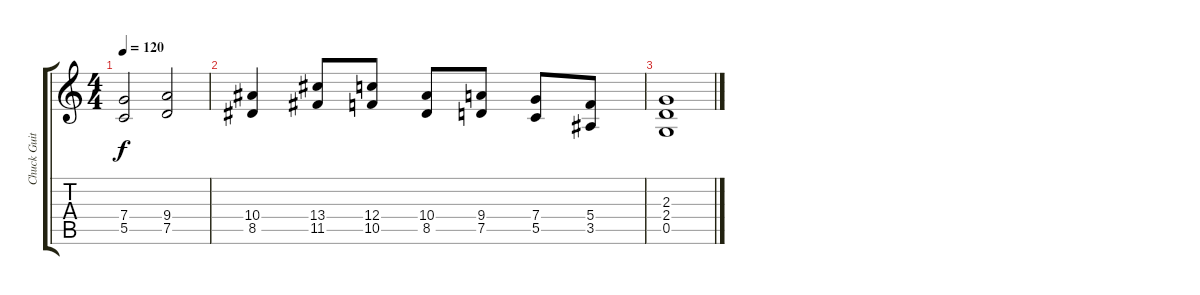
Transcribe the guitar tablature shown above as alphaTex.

\track ("Chuck Guitar 2" "Chuck Guit") {instrument distortionguitar}
\staff {score tabs}
\tuning (D4 A3 F3 C3 G2 D2) {hide}
\ts (4 4)
\tempo 120
\clef g2
\ks c
(7.4 5.5).2{dy f} (9.4 7.5).2 |
(10.4 8.5).4 (13.4 11.5).8 (12.4 10.5).8 (10.4 8.5).8 (9.4 7.5).8 (7.4 5.5).8 (5.4 3.5).8 |
(2.3 2.4 0.5).1
